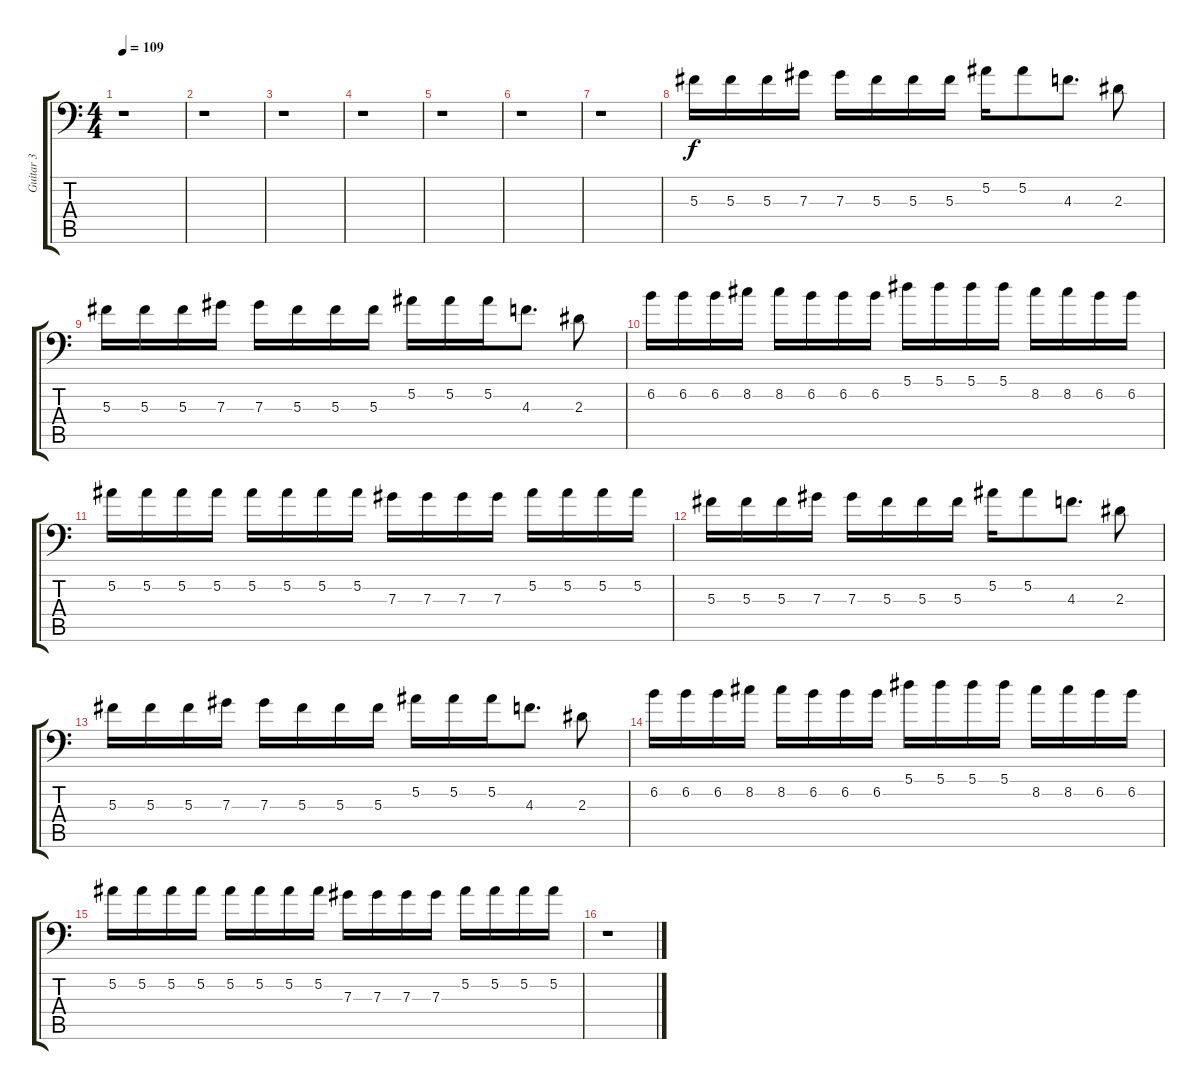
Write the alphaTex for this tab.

\track ("Guitar 3" "Guitar 3") {instrument overdrivenguitar}
\staff {score tabs}
\tuning (Bb3 F3 Db3 Ab2 Eb2 Bb1) {hide}
\ts (4 4)
\tempo 109
\clef f4
\ks c
r.1{dy f} |
r.1 |
r.1 |
r.1 |
r.1 |
r.1 |
r.1 |
5.3.16 5.3.16 5.3.16 7.3.16 7.3.16 5.3.16 5.3.16 5.3.16 5.2.16 5.2.8 4.3.8{d} 2.3.8 |
5.3.16 5.3.16 5.3.16 7.3.16 7.3.16 5.3.16 5.3.16 5.3.16 5.2.16 5.2.16 5.2.16 4.3.8{d} 2.3.8 |
6.2.16 6.2.16 6.2.16 8.2.16 8.2.16 6.2.16 6.2.16 6.2.16 5.1.16 5.1.16 5.1.16 5.1.16 8.2.16 8.2.16 6.2.16 6.2.16 |
5.2.16 5.2.16 5.2.16 5.2.16 5.2.16 5.2.16 5.2.16 5.2.16 7.3.16 7.3.16 7.3.16 7.3.16 5.2.16 5.2.16 5.2.16 5.2.16 |
5.3.16 5.3.16 5.3.16 7.3.16 7.3.16 5.3.16 5.3.16 5.3.16 5.2.16 5.2.8 4.3.8{d} 2.3.8 |
5.3.16 5.3.16 5.3.16 7.3.16 7.3.16 5.3.16 5.3.16 5.3.16 5.2.16 5.2.16 5.2.16 4.3.8{d} 2.3.8 |
6.2.16 6.2.16 6.2.16 8.2.16 8.2.16 6.2.16 6.2.16 6.2.16 5.1.16 5.1.16 5.1.16 5.1.16 8.2.16 8.2.16 6.2.16 6.2.16 |
5.2.16 5.2.16 5.2.16 5.2.16 5.2.16 5.2.16 5.2.16 5.2.16 7.3.16 7.3.16 7.3.16 7.3.16 5.2.16 5.2.16 5.2.16 5.2.16 |
r.1
